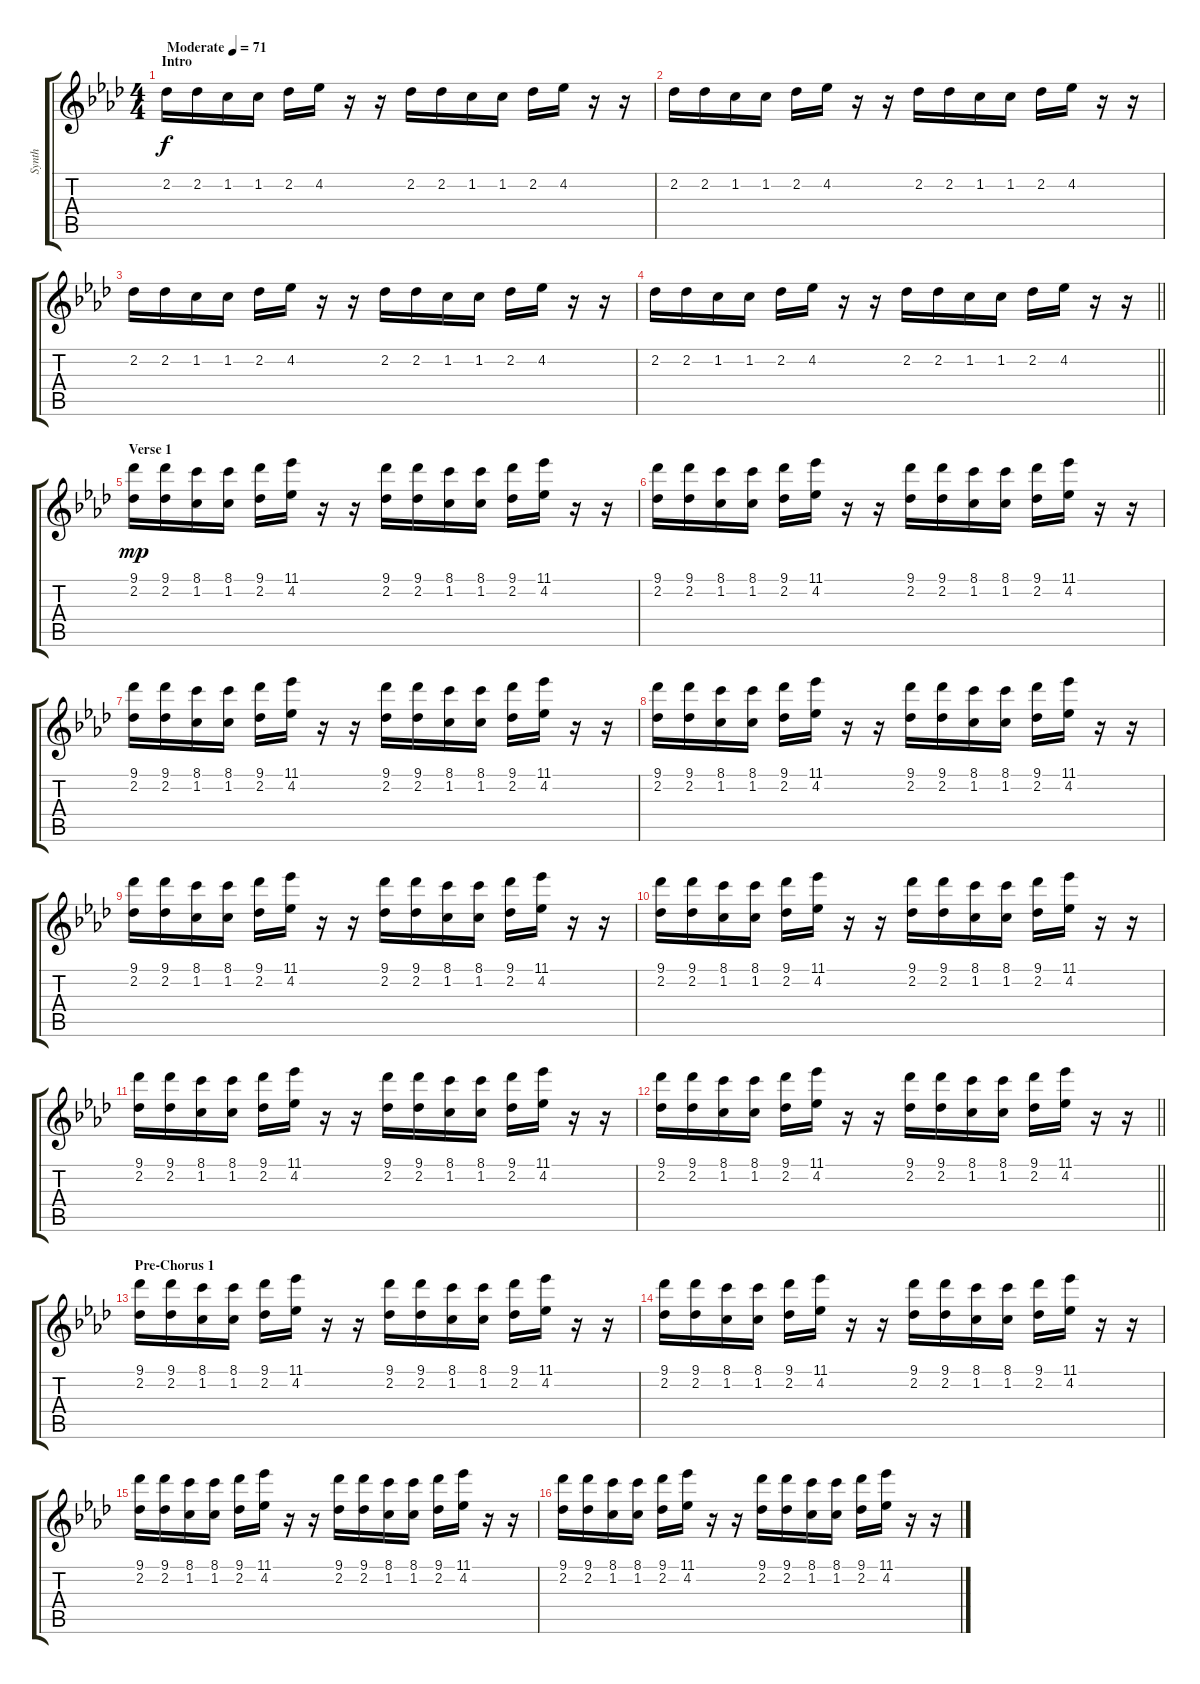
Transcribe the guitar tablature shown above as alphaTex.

\track ("Synth" "Synth") {instrument synthbass1}
\staff {score tabs}
\tuning (E4 B3 G3 D3 A2 E2) {hide}
\ts (4 4)
\section ("" "Intro")
\tempo (71 "Moderate")
\clef g2
\ks ab
2.2.16{dy f instrument synthbass1} 2.2.16 1.2.16 1.2.16 2.2.16 4.2.16 r.16 r.16 2.2.16 2.2.16 1.2.16 1.2.16 2.2.16 4.2.16 r.16 r.16 |
2.2.16 2.2.16 1.2.16 1.2.16 2.2.16 4.2.16 r.16 r.16 2.2.16 2.2.16 1.2.16 1.2.16 2.2.16 4.2.16 r.16 r.16 |
2.2.16 2.2.16 1.2.16 1.2.16 2.2.16 4.2.16 r.16 r.16 2.2.16 2.2.16 1.2.16 1.2.16 2.2.16 4.2.16 r.16 r.16 |
\barLineRight lightlight
2.2.16 2.2.16 1.2.16 1.2.16 2.2.16 4.2.16 r.16 r.16 2.2.16 2.2.16 1.2.16 1.2.16 2.2.16 4.2.16 r.16 r.16 |
\section ("" "Verse 1")
(9.1 2.2).16{dy mp} (9.1 2.2).16 (8.1 1.2).16 (8.1 1.2).16 (9.1 2.2).16 (11.1 4.2).16 r.16 r.16 (9.1 2.2).16 (9.1 2.2).16 (8.1 1.2).16 (8.1 1.2).16 (9.1 2.2).16 (11.1 4.2).16 r.16 r.16 |
(9.1 2.2).16 (9.1 2.2).16 (8.1 1.2).16 (8.1 1.2).16 (9.1 2.2).16 (11.1 4.2).16 r.16 r.16 (9.1 2.2).16 (9.1 2.2).16 (8.1 1.2).16 (8.1 1.2).16 (9.1 2.2).16 (11.1 4.2).16 r.16 r.16 |
(9.1 2.2).16 (9.1 2.2).16 (8.1 1.2).16 (8.1 1.2).16 (9.1 2.2).16 (11.1 4.2).16 r.16 r.16 (9.1 2.2).16 (9.1 2.2).16 (8.1 1.2).16 (8.1 1.2).16 (9.1 2.2).16 (11.1 4.2).16 r.16 r.16 |
(9.1 2.2).16 (9.1 2.2).16 (8.1 1.2).16 (8.1 1.2).16 (9.1 2.2).16 (11.1 4.2).16 r.16 r.16 (9.1 2.2).16 (9.1 2.2).16 (8.1 1.2).16 (8.1 1.2).16 (9.1 2.2).16 (11.1 4.2).16 r.16 r.16 |
(9.1 2.2).16 (9.1 2.2).16 (8.1 1.2).16 (8.1 1.2).16 (9.1 2.2).16 (11.1 4.2).16 r.16 r.16 (9.1 2.2).16 (9.1 2.2).16 (8.1 1.2).16 (8.1 1.2).16 (9.1 2.2).16 (11.1 4.2).16 r.16 r.16 |
(9.1 2.2).16 (9.1 2.2).16 (8.1 1.2).16 (8.1 1.2).16 (9.1 2.2).16 (11.1 4.2).16 r.16 r.16 (9.1 2.2).16 (9.1 2.2).16 (8.1 1.2).16 (8.1 1.2).16 (9.1 2.2).16 (11.1 4.2).16 r.16 r.16 |
(9.1 2.2).16 (9.1 2.2).16 (8.1 1.2).16 (8.1 1.2).16 (9.1 2.2).16 (11.1 4.2).16 r.16 r.16 (9.1 2.2).16 (9.1 2.2).16 (8.1 1.2).16 (8.1 1.2).16 (9.1 2.2).16 (11.1 4.2).16 r.16 r.16 |
\barLineRight lightlight
(9.1 2.2).16 (9.1 2.2).16 (8.1 1.2).16 (8.1 1.2).16 (9.1 2.2).16 (11.1 4.2).16 r.16 r.16 (9.1 2.2).16 (9.1 2.2).16 (8.1 1.2).16 (8.1 1.2).16 (9.1 2.2).16 (11.1 4.2).16 r.16 r.16 |
\section ("" "Pre-Chorus 1")
(9.1 2.2).16 (9.1 2.2).16 (8.1 1.2).16 (8.1 1.2).16 (9.1 2.2).16 (11.1 4.2).16 r.16 r.16 (9.1 2.2).16 (9.1 2.2).16 (8.1 1.2).16 (8.1 1.2).16 (9.1 2.2).16 (11.1 4.2).16 r.16 r.16 |
(9.1 2.2).16 (9.1 2.2).16 (8.1 1.2).16 (8.1 1.2).16 (9.1 2.2).16 (11.1 4.2).16 r.16 r.16 (9.1 2.2).16 (9.1 2.2).16 (8.1 1.2).16 (8.1 1.2).16 (9.1 2.2).16 (11.1 4.2).16 r.16 r.16 |
(9.1 2.2).16 (9.1 2.2).16 (8.1 1.2).16 (8.1 1.2).16 (9.1 2.2).16 (11.1 4.2).16 r.16 r.16 (9.1 2.2).16 (9.1 2.2).16 (8.1 1.2).16 (8.1 1.2).16 (9.1 2.2).16 (11.1 4.2).16 r.16 r.16 |
(9.1 2.2).16 (9.1 2.2).16 (8.1 1.2).16 (8.1 1.2).16 (9.1 2.2).16 (11.1 4.2).16 r.16 r.16 (9.1 2.2).16 (9.1 2.2).16 (8.1 1.2).16 (8.1 1.2).16 (9.1 2.2).16 (11.1 4.2).16 r.16 r.16
